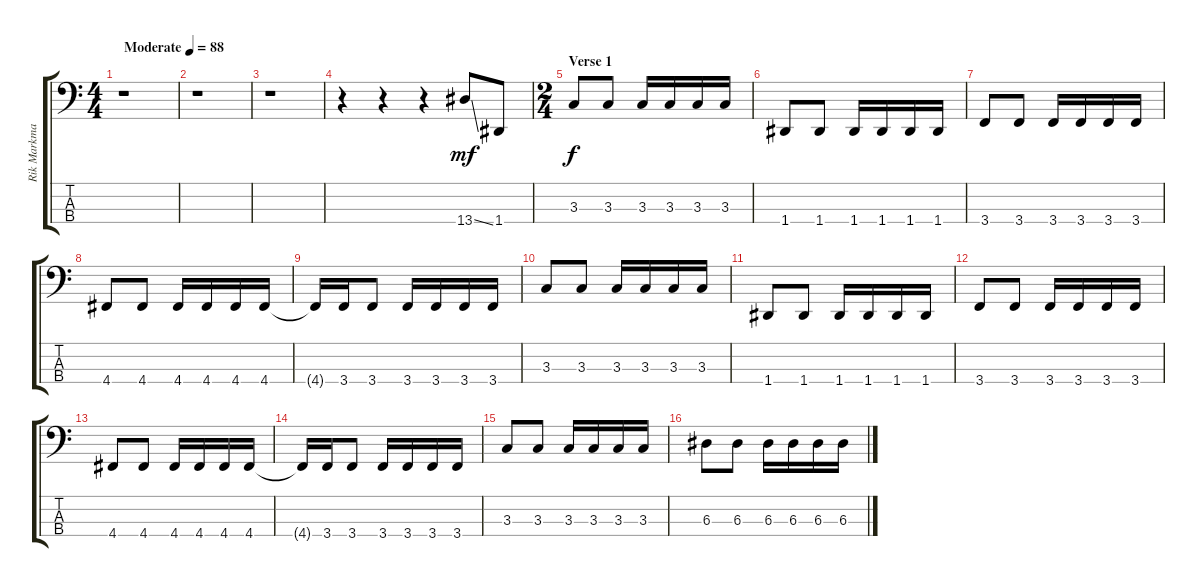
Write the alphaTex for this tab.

\track ("Rik Markmann - Bass" "Rik Markma") {instrument electricbassfinger}
\staff {score tabs}
\tuning (G2 D2 A1 D1) {hide}
\ts (4 4)
\tempo (88 "Moderate")
\clef f4
\ks c
r.1{dy mf instrument electricbassfinger} |
r.1 |
r.1 |
r.4 r.4 r.4 13.4{ss}.8 1.4.8 |
\ts (2 4)
\section ("" "Verse 1")
3.3.8{dy f} 3.3.8 3.3.16 3.3.16 3.3.16 3.3.16 |
1.4.8 1.4.8 1.4.16 1.4.16 1.4.16 1.4.16 |
3.4.8 3.4.8 3.4.16 3.4.16 3.4.16 3.4.16 |
4.4.8 4.4.8 4.4.16 4.4.16 4.4.16 4.4.16 |
4.4{t}.16 3.4.16 3.4.8 3.4.16 3.4.16 3.4.16 3.4.16 |
3.3.8 3.3.8 3.3.16 3.3.16 3.3.16 3.3.16 |
1.4.8 1.4.8 1.4.16 1.4.16 1.4.16 1.4.16 |
3.4.8 3.4.8 3.4.16 3.4.16 3.4.16 3.4.16 |
4.4.8 4.4.8 4.4.16 4.4.16 4.4.16 4.4.16 |
4.4{t}.16 3.4.16 3.4.8 3.4.16 3.4.16 3.4.16 3.4.16 |
3.3.8 3.3.8 3.3.16 3.3.16 3.3.16 3.3.16 |
6.3.8 6.3.8 6.3.16 6.3.16 6.3.16 6.3.16
